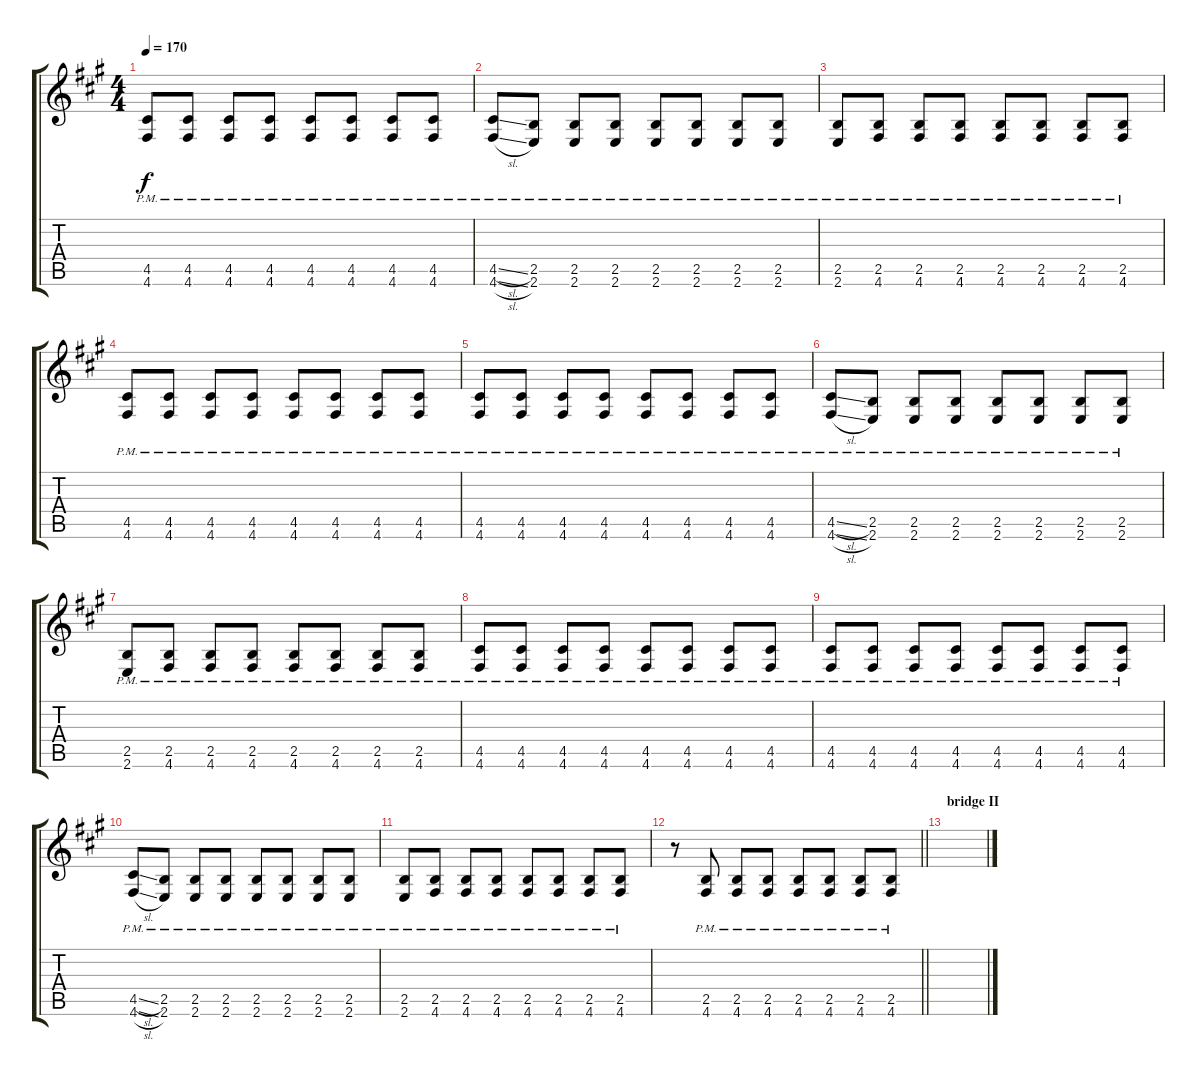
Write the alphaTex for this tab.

\track "" {instrument distortionguitar}
\staff {score tabs}
\tuning (E4 B3 G3 D3 A2 D2) {hide}
\ts (4 4)
\tempo 170
\clef g2
\ks f#minor
(4.5{pm} 4.6{pm}).8{dy f} (4.5{pm} 4.6{pm}).8 (4.5{pm} 4.6{pm}).8 (4.5{pm} 4.6{pm}).8 (4.5{pm} 4.6{pm}).8 (4.5{pm} 4.6{pm}).8 (4.5{pm} 4.6{pm}).8 (4.5{pm} 4.6{pm}).8 |
(4.5{sl pm} 4.6{sl pm}).8 (2.5{pm} 2.6{pm}).8 (2.5{pm} 2.6{pm}).8 (2.5{pm} 2.6{pm}).8 (2.5{pm} 2.6{pm}).8 (2.5{pm} 2.6{pm}).8 (2.5{pm} 2.6{pm}).8 (2.5{pm} 2.6{pm}).8 |
(2.5{pm} 2.6{pm}).8 (2.5{pm} 4.6{pm}).8 (2.5{pm} 4.6{pm}).8 (2.5{pm} 4.6{pm}).8 (2.5{pm} 4.6{pm}).8 (2.5{pm} 4.6{pm}).8 (2.5{pm} 4.6{pm}).8 (2.5{pm} 4.6{pm}).8 |
(4.5{pm} 4.6{pm}).8 (4.5{pm} 4.6{pm}).8 (4.5{pm} 4.6{pm}).8 (4.5{pm} 4.6{pm}).8 (4.5{pm} 4.6{pm}).8 (4.5{pm} 4.6{pm}).8 (4.5{pm} 4.6{pm}).8 (4.5{pm} 4.6{pm}).8 |
(4.5{pm} 4.6{pm}).8 (4.5{pm} 4.6{pm}).8 (4.5{pm} 4.6{pm}).8 (4.5{pm} 4.6{pm}).8 (4.5{pm} 4.6{pm}).8 (4.5{pm} 4.6{pm}).8 (4.5{pm} 4.6{pm}).8 (4.5{pm} 4.6{pm}).8 |
(4.5{sl pm} 4.6{sl pm}).8 (2.5{pm} 2.6{pm}).8 (2.5{pm} 2.6{pm}).8 (2.5{pm} 2.6{pm}).8 (2.5{pm} 2.6{pm}).8 (2.5{pm} 2.6{pm}).8 (2.5{pm} 2.6{pm}).8 (2.5{pm} 2.6{pm}).8 |
(2.5{pm} 2.6{pm}).8 (2.5{pm} 4.6{pm}).8 (2.5{pm} 4.6{pm}).8 (2.5{pm} 4.6{pm}).8 (2.5{pm} 4.6{pm}).8 (2.5{pm} 4.6{pm}).8 (2.5{pm} 4.6{pm}).8 (2.5{pm} 4.6{pm}).8 |
(4.5{pm} 4.6{pm}).8 (4.5{pm} 4.6{pm}).8 (4.5{pm} 4.6{pm}).8 (4.5{pm} 4.6{pm}).8 (4.5{pm} 4.6{pm}).8 (4.5{pm} 4.6{pm}).8 (4.5{pm} 4.6{pm}).8 (4.5{pm} 4.6{pm}).8 |
(4.5{pm} 4.6{pm}).8 (4.5{pm} 4.6{pm}).8 (4.5{pm} 4.6{pm}).8 (4.5{pm} 4.6{pm}).8 (4.5{pm} 4.6{pm}).8 (4.5{pm} 4.6{pm}).8 (4.5{pm} 4.6{pm}).8 (4.5{pm} 4.6{pm}).8 |
(4.5{sl pm} 4.6{sl pm}).8 (2.5{pm} 2.6{pm}).8 (2.5{pm} 2.6{pm}).8 (2.5{pm} 2.6{pm}).8 (2.5{pm} 2.6{pm}).8 (2.5{pm} 2.6{pm}).8 (2.5{pm} 2.6{pm}).8 (2.5{pm} 2.6{pm}).8 |
(2.5{pm} 2.6{pm}).8 (2.5{pm} 4.6{pm}).8 (2.5{pm} 4.6{pm}).8 (2.5{pm} 4.6{pm}).8 (2.5{pm} 4.6{pm}).8 (2.5{pm} 4.6{pm}).8 (2.5{pm} 4.6{pm}).8 (2.5{pm} 4.6{pm}).8 |
\barLineRight lightlight
r.8 (2.5{pm} 4.6{pm}).8 (2.5{pm} 4.6{pm}).8 (2.5{pm} 4.6{pm}).8 (2.5{pm} 4.6{pm}).8 (2.5{pm} 4.6{pm}).8 (2.5{pm} 4.6{pm}).8 (2.5{pm} 4.6{pm}).8 |
\section ("" "bridge II")
